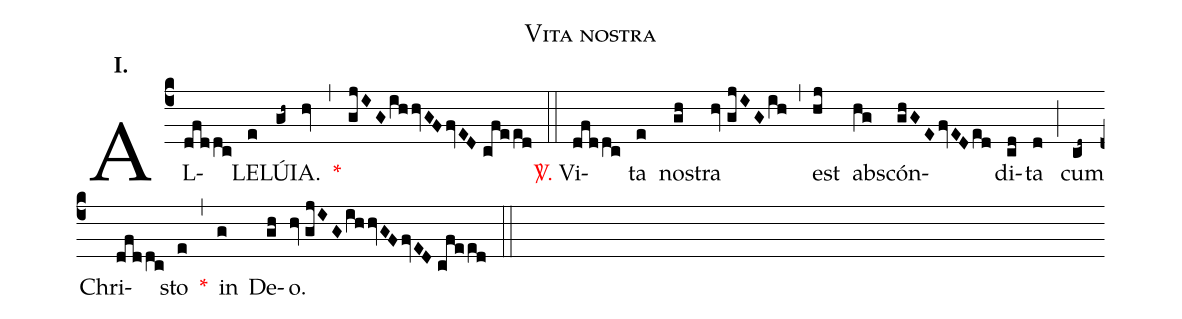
name:Vita nostra;
mode:I.;
office-part:Alleluia;
%%
(c4) AL(dfddc)LE(e)LÚ(gh~)IA.(hv) <v>\red{*}</v>(,) (gjIGihhvGFfvED//cfeed) (::) <v>\red{\Vbar.}</v> Vi(dfddc)ta(e) no(gh)stra(hv//gjIGih) (,) est(hj) ab(hg)scón(ghGEfvEDed)di(cd)ta(d) (;) cum(cd~) Chri(dfddc)sto(e) <v>\red{*}</v>(,) in(g) De(gh)o.(hv//gjIGihhvGFfvED//cfeed) (::)
